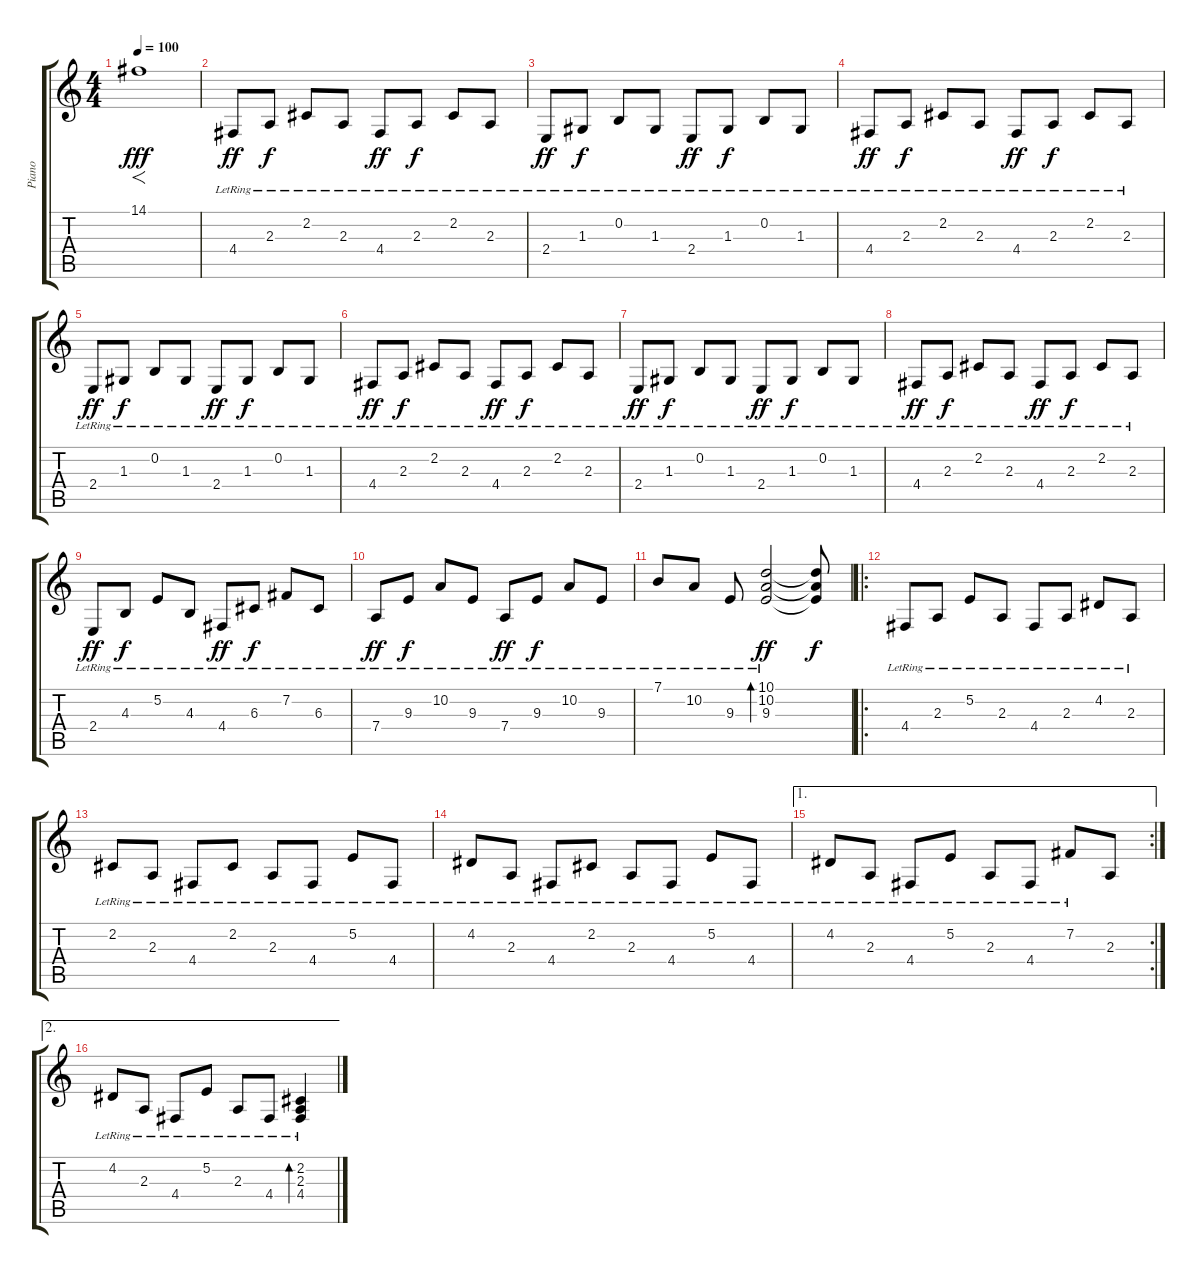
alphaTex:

\track ("Piano" "Piano") {instrument acousticgrandpiano}
\staff {score tabs}
\tuning (E4 B3 G3 D3 A2 E2) {hide}
\ts (4 4)
\tempo 100
\clef g2
\ks c
14.1.1{f dy fff instrument acousticgrandpiano} |
4.4{lr}.8{dy ff} 2.3{lr}.8{dy f} 2.2{lr}.8 2.3{lr}.8 4.4{lr}.8{dy ff} 2.3{lr}.8{dy f} 2.2{lr}.8 2.3{lr}.8 |
2.4{lr}.8{dy ff} 1.3{lr}.8{dy f} 0.2{lr}.8 1.3{lr}.8 2.4{lr}.8{dy ff} 1.3{lr}.8{dy f} 0.2{lr}.8 1.3{lr}.8 |
4.4{lr}.8{dy ff} 2.3{lr}.8{dy f} 2.2{lr}.8 2.3{lr}.8 4.4{lr}.8{dy ff} 2.3{lr}.8{dy f} 2.2{lr}.8 2.3{lr}.8 |
2.4{lr}.8{dy ff} 1.3{lr}.8{dy f} 0.2{lr}.8 1.3{lr}.8 2.4{lr}.8{dy ff} 1.3{lr}.8{dy f} 0.2{lr}.8 1.3{lr}.8 |
4.4{lr}.8{dy ff} 2.3{lr}.8{dy f} 2.2{lr}.8 2.3{lr}.8 4.4{lr}.8{dy ff} 2.3{lr}.8{dy f} 2.2{lr}.8 2.3{lr}.8 |
2.4{lr}.8{dy ff} 1.3{lr}.8{dy f} 0.2{lr}.8 1.3{lr}.8 2.4{lr}.8{dy ff} 1.3{lr}.8{dy f} 0.2{lr}.8 1.3{lr}.8 |
4.4{lr}.8{dy ff} 2.3{lr}.8{dy f} 2.2{lr}.8 2.3{lr}.8 4.4{lr}.8{dy ff} 2.3{lr}.8{dy f} 2.2{lr}.8 2.3{lr}.8 |
2.4{lr}.8{dy ff} 4.3{lr}.8{dy f} 5.2{lr}.8 4.3{lr}.8 4.4{lr}.8{dy ff} 6.3{lr}.8{dy f} 7.2{lr}.8 6.3{lr}.8 |
7.4{lr}.8{dy ff} 9.3{lr}.8{dy f} 10.2{lr}.8 9.3{lr}.8 7.4{lr}.8{dy ff} 9.3{lr}.8{dy f} 10.2{lr}.8 9.3{lr}.8 |
7.1{lr}.8 10.2{lr}.8 9.3{lr}.8 (10.1{lr} 10.2 9.3).2{bd 240 dy ff} (10.1{t} 10.2{t} 9.3{t}).8{dy f} |
\ro
4.4{lr}.8 2.3{lr}.8 5.2{lr}.8 2.3{lr}.8 4.4{lr}.8 2.3{lr}.8 4.2{lr}.8 2.3{lr}.8 |
2.2{lr}.8 2.3{lr}.8 4.4{lr}.8 2.2{lr}.8 2.3{lr}.8 4.4{lr}.8 5.2{lr}.8 4.4{lr}.8 |
4.2{lr}.8 2.3{lr}.8 4.4{lr}.8 2.2{lr}.8 2.3{lr}.8 4.4{lr}.8 5.2{lr}.8 4.4{lr}.8 |
\ae 1
\rc 2
4.2{lr}.8 2.3{lr}.8 4.4{lr}.8 5.2{lr}.8 2.3{lr}.8 4.4{lr}.8 7.2{lr}.8 2.3.8 |
\ae 2
4.2{lr}.8 2.3{lr}.8 4.4{lr}.8 5.2{lr}.8 2.3{lr}.8 4.4{lr}.8 (2.2{lr} 2.3 4.4).4{bd 480}
